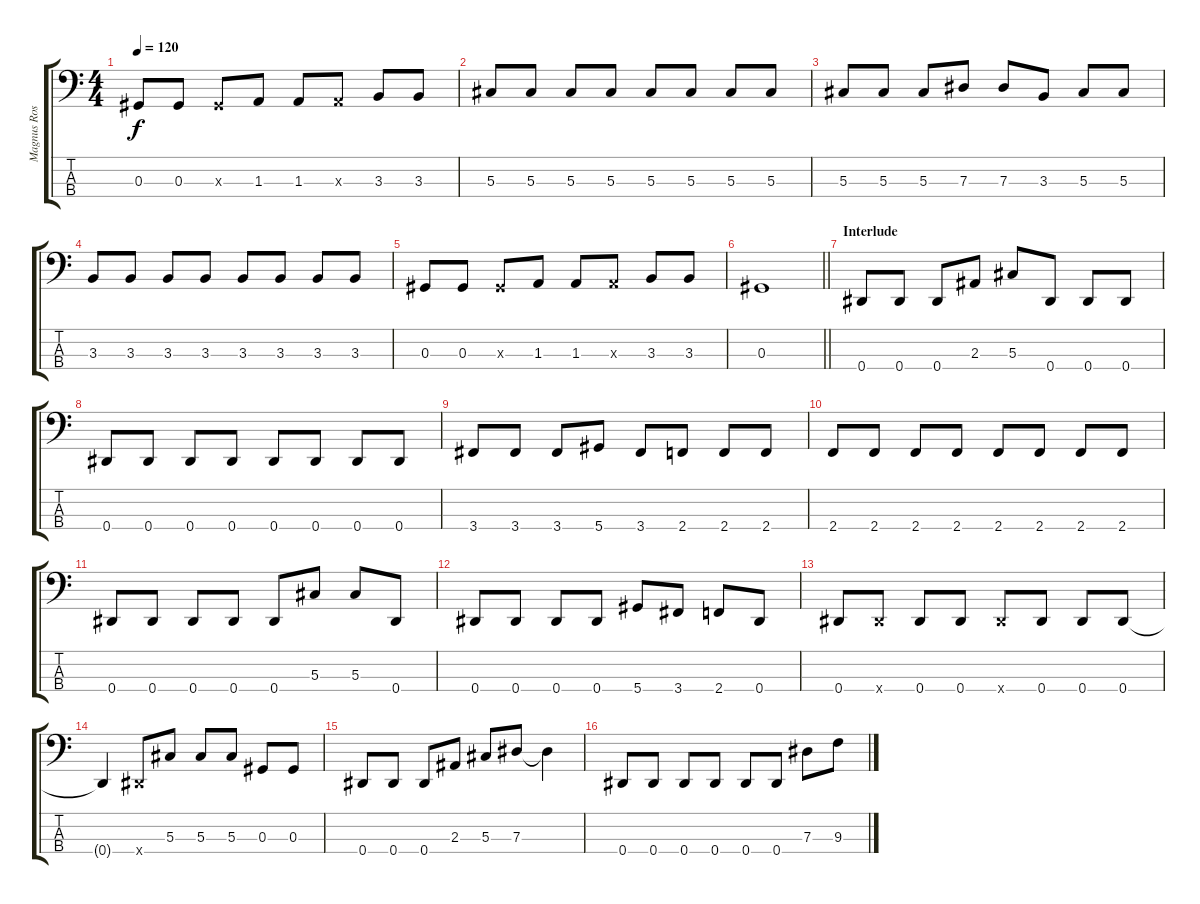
\track ("Magnus Rosen" "Magnus Ros") {instrument electricbassfinger}
\staff {score tabs}
\tuning (Gb2 Db2 Ab1 Eb1) {hide}
\ts (4 4)
\tempo 120
\clef f4
\ks c
0.3.8{dy f} 0.3.8 0.3{x}.8 1.3.8 1.3.8 1.3{x}.8 3.3.8 3.3.8 |
5.3.8 5.3.8 5.3.8 5.3.8 5.3.8 5.3.8 5.3.8 5.3.8 |
5.3.8 5.3.8 5.3.8 7.3.8 7.3.8 3.3.8 5.3.8 5.3.8 |
3.3.8 3.3.8 3.3.8 3.3.8 3.3.8 3.3.8 3.3.8 3.3.8 |
0.3.8 0.3.8 0.3{x}.8 1.3.8 1.3.8 1.3{x}.8 3.3.8 3.3.8 |
\barLineRight lightlight
0.3.1 |
\section ("" "Interlude")
0.4.8 0.4.8 0.4.8 2.3.8 5.3.8 0.4.8 0.4.8 0.4.8 |
0.4.8 0.4.8 0.4.8 0.4.8 0.4.8 0.4.8 0.4.8 0.4.8 |
3.4.8 3.4.8 3.4.8 5.4.8 3.4.8 2.4.8 2.4.8 2.4.8 |
2.4.8 2.4.8 2.4.8 2.4.8 2.4.8 2.4.8 2.4.8 2.4.8 |
0.4.8 0.4.8 0.4.8 0.4.8 0.4.8 5.3.8 5.3.8 0.4.8 |
0.4.8 0.4.8 0.4.8 0.4.8 5.4.8 3.4.8 2.4.8 0.4.8 |
0.4.8 0.4{x}.8 0.4.8 0.4.8 0.4{x}.8 0.4.8 0.4.8 0.4.8 |
0.4{t}.4 0.4{x}.8 5.3.8 5.3.8 5.3.8 0.3.8 0.3.8 |
0.4.8 0.4.8 0.4.8 2.3.8 5.3.8 7.3.8 7.3{t}.4 |
0.4.8 0.4.8 0.4.8 0.4.8 0.4.8 0.4.8 7.3.8 9.3.8
